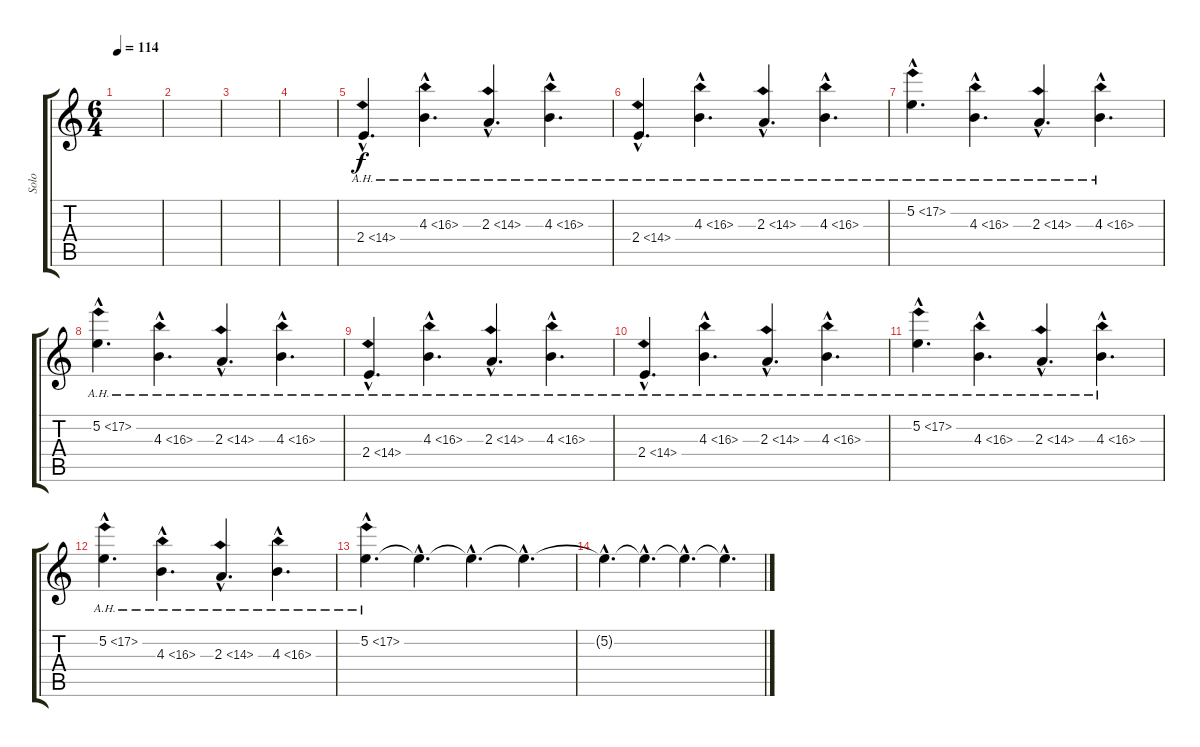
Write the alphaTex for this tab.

\track ("Solo" "Solo") {instrument guitarharmonics}
\staff {score tabs}
\tuning (E4 B3 G3 D3 A2 E2) {hide}
\ts (6 4)
\tempo 114
\clef g2
\ks c
|
|
|
|
2.4{ah 12 hac}.4{d} 4.3{ah 12 hac}.4{d} 2.3{ah 12 hac}.4{d} 4.3{ah 12 hac}.4{d} |
2.4{ah 12 hac}.4{d} 4.3{ah 12 hac}.4{d} 2.3{ah 12 hac}.4{d} 4.3{ah 12 hac}.4{d} |
5.2{ah 12 hac}.4{d} 4.3{ah 12 hac}.4{d} 2.3{ah 12 hac}.4{d} 4.3{ah 12 hac}.4{d} |
5.2{ah 12 hac}.4{d} 4.3{ah 12 hac}.4{d} 2.3{ah 12 hac}.4{d} 4.3{ah 12 hac}.4{d} |
2.4{ah 12 hac}.4{d} 4.3{ah 12 hac}.4{d} 2.3{ah 12 hac}.4{d} 4.3{ah 12 hac}.4{d} |
2.4{ah 12 hac}.4{d} 4.3{ah 12 hac}.4{d} 2.3{ah 12 hac}.4{d} 4.3{ah 12 hac}.4{d} |
5.2{ah 12 hac}.4{d} 4.3{ah 12 hac}.4{d} 2.3{ah 12 hac}.4{d} 4.3{ah 12 hac}.4{d} |
5.2{ah 12 hac}.4{d} 4.3{ah 12 hac}.4{d} 2.3{ah 12 hac}.4{d} 4.3{ah 12 hac}.4{d} |
5.2{ah 12 hac}.4{d volume 0} 5.2{hac t}.4{d} 5.2{hac t}.4{d} 5.2{hac t}.4{d} |
5.2{hac t}.4{d} 5.2{hac t}.4{d} 5.2{hac t}.4{d} 5.2{hac t}.4{d}
